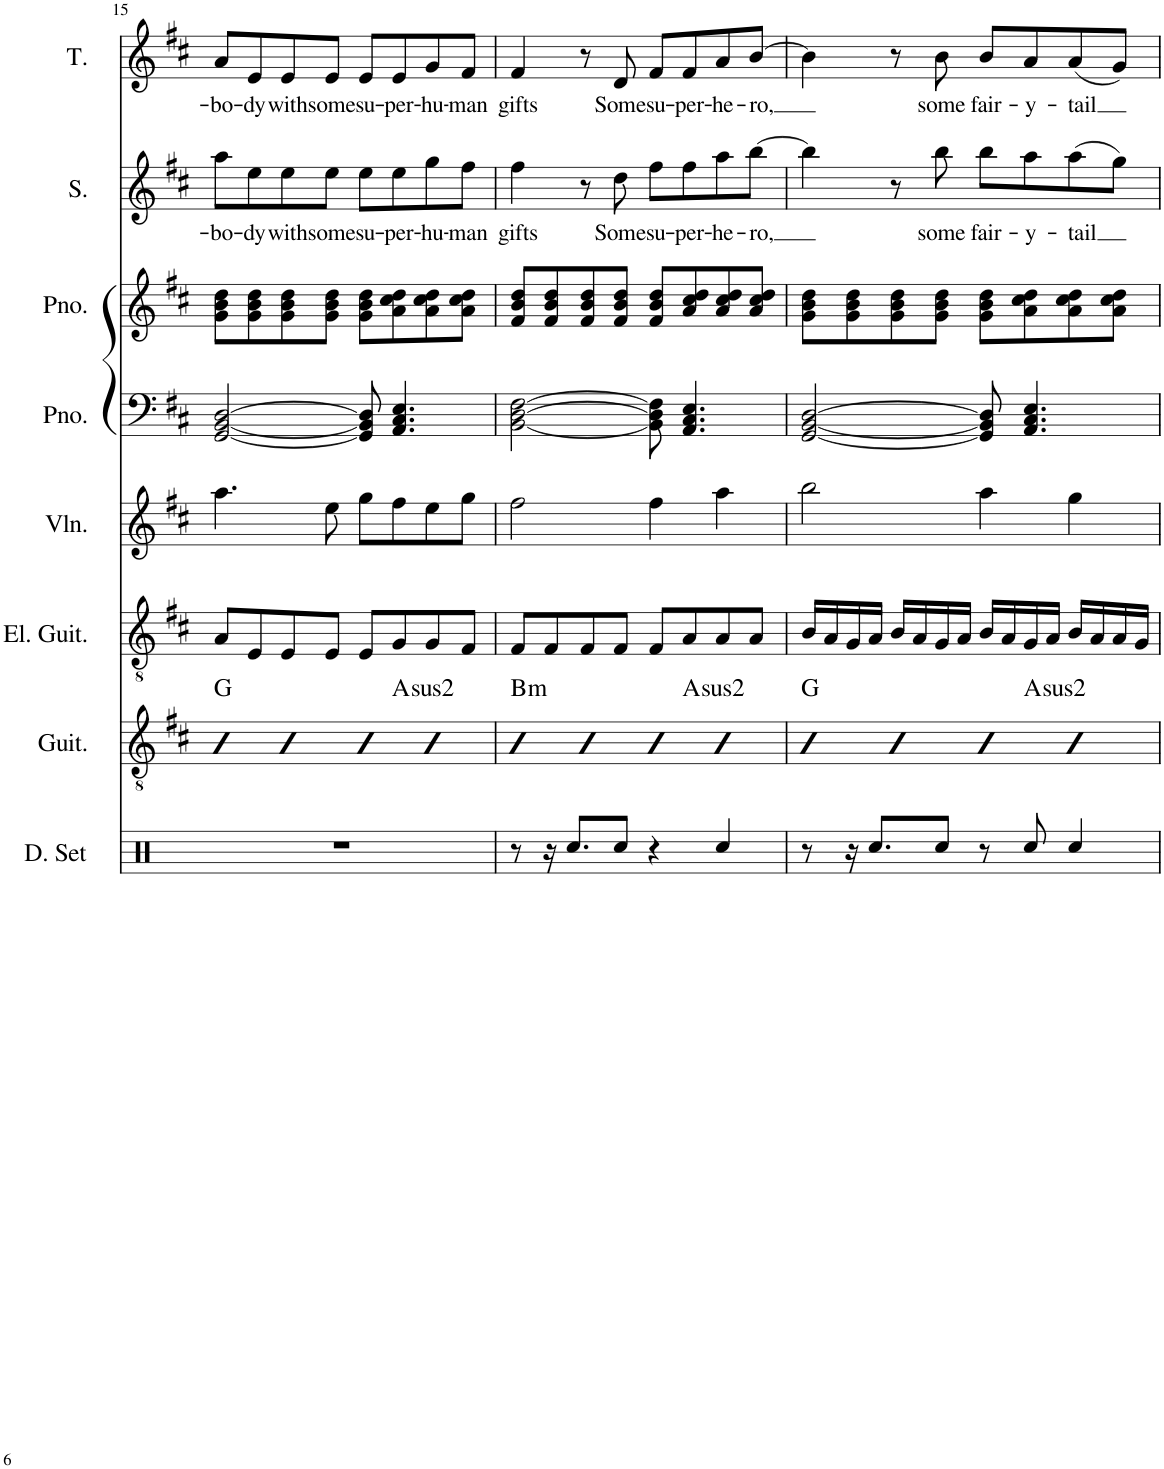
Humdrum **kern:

**kern	**kern	**harte	**kern	**kern	**kern	**kern	**kern	**text	**kern	**text
*part8	*part7	*part7	*part6	*part5	*part4	*part3	*part2	*part2	*part1	*part1
*staff8	*staff7	*	*staff6	*staff5	*staff4	*staff3	*staff2	*staff2	*staff1	*staff1
*I"Drumset	*I"Acoustic Guitar	*	*I"Electric Guitar	*I"Violin	*I"53Piano	*I"Piano	*I"Soprano	*	*I"Tenor	*
*I'D. Set	*I'Guit.	*	*I'El. Guit.	*I'Vln.	*I'Pno.	*I'Pno.	*I'S.	*	*I'T.	*
!!LO:PB:g=z
*clefX	*clefGv2	*	*clefGv2	*clefG2	*clefF4	*clefX	*clefG2	*	*clefG2	*
*k[]	*k[f#c#]	*	*k[f#c#]	*k[f#c#]	*k[f#c#]	*k[f#c#]	*k[f#c#]	*	*k[f#c#]	*
*M4/4	*M4/4	*	*M4/4	*M4/4	*M4/4	*M4/4	*M4/4	*	*M4/4	*
=15	=15	=15	=15	=15	=15	=15	=15	=15	=15	=15
!	!	!	!	!	!	!	!	!LO:LY:b	!	!LO:LY:b
*	*^	*	*	*	*	*	*	*	*	*
1r	4B	2ryy	G:maj	8A/L	4.aa\	[2GG/ [2BB/ [2D/	8g\ 8b\ 8dd\L	8aa\L	-bo-	8a/L	-bo-
!	!	!	!	!	!	!	!	!	!LO:LY:b	!	!LO:LY:b
.	.	.	.	8E/	.	.	8g\ 8b\ 8dd\	8ee\	-dy	8e/	-dy
!	!	!	!	!	!	!	!	!	!LO:LY:b	!	!LO:LY:b
.	4B	.	.	8E/	.	.	8g\ 8b\ 8dd\	8ee\	with	8e/	with
!	!	!	!	!	!	!	!	!	!LO:LY:b	!	!LO:LY:b
.	.	.	.	8E/J	8ee\	.	8g\ 8b\ 8dd\J	8ee\J	some	8e/J	some
!	!	!	!	!	!	!	!	!	!LO:LY:b	!	!LO:LY:b
.	4B	8ryy	.	8E/L	8gg\L	8GG/] 8BB/] 8D/]	8g\ 8b\ 8dd\L	8ee\L	su-	8e/L	su-
!	!	!	!LO:H:kt=2	!	!	!	!	!	!LO:LY:b	!	!LO:LY:b
.	.	4.ryy	A:(1,2,5)	8G/	8ff#\	4.AA/ 4.C#/ 4.E/	8a\ 8cc#\ 8dd\	8ee\	-per-	8e/	-per-
!	!	!	!	!	!	!	!	!	!LO:LY:b	!	!LO:LY:b
.	4B	.	.	8G/	8ee\	.	8a\ 8cc#\ 8dd\	8gg\	-hu-	8g/	-hu-
!	!	!	!	!	!	!	!	!	!LO:LY:b	!	!LO:LY:b
.	.	.	.	8F#/J	8gg\J	.	8a\ 8cc#\ 8dd\J	8ff#\J	-man	8f#/J	-man
=16	=16	=16	=16	=16	=16	=16	=16	=16	=16	=16	=16
!	!	!	!LO:H:kt=m	!	!	!	!	!	!LO:LY:b	!	!LO:LY:b
8r	4B	2ryy	B:min	8F#/L	2ff#\	[2BB\ [2D\ [2F#\	8f#/ 8b/ 8dd/L	4ff#\	gifts	4f#/	gifts
16r	.	.	.	8F#/	.	.	8f#/ 8b/ 8dd/	.	.	.	.
8.Rcc/L	.	.	.	.	.	.	.	.	.	.	.
.	4B	.	.	8F#/	.	.	8f#/ 8b/ 8dd/	8r	.	8r	.
!	!	!	!	!	!	!	!	!	!LO:LY:b	!	!LO:LY:b
8Rcc/J	.	.	.	8F#/J	.	.	8f#/ 8b/ 8dd/J	8dd\	Some	8d/	Some
!	!	!	!	!	!	!	!	!	!LO:LY:b	!	!LO:LY:b
4r	4B	8ryy	.	8F#/L	4ff#\	8BB\] 8D\] 8F#\]	8f#/ 8b/ 8dd/L	8ff#\L	su-	8f#/L	su-
!	!	!	!LO:H:kt=2	!	!	!	!	!	!LO:LY:b	!	!LO:LY:b
.	.	4.ryy	A:(1,2,5)	8A/	.	4.AA/ 4.C#/ 4.E/	8a/ 8cc#/ 8dd/	8ff#\	-per-	8f#/	-per-
!	!	!	!	!	!	!	!	!	!LO:LY:b	!	!LO:LY:b
4Rcc/	4B	.	.	8A/	4aa\	.	8a/ 8cc#/ 8dd/	8aa\	-he-	8a/	-he-
!	!	!	!	!	!	!	!	!	!LO:LY:b	!	!LO:LY:b
.	.	.	.	8A/J	.	.	8a/ 8cc#/ 8dd/J	[8bb\J	-ro,	[8b/J	-ro,
=17	=17	=17	=17	=17	=17	=17	=17	=17	=17	=17	=17
8r	4B	2ryy	G:maj	16B/LL	2bb\	[2GG/ [2BB/ [2D/	8g\ 8b\ 8dd\L	4bb\]	.	4b\]	.
.	.	.	.	16A/	.	.	.	.	.	.	.
16r	.	.	.	16G/	.	.	8g\ 8b\ 8dd\	.	.	.	.
8.Rcc/L	.	.	.	16A/JJ	.	.	.	.	.	.	.
.	4B	.	.	16B/LL	.	.	8g\ 8b\ 8dd\	8r	.	8r	.
.	.	.	.	16A/	.	.	.	.	.	.	.
!	!	!	!	!	!	!	!	!	!LO:LY:b	!	!LO:LY:b
8Rcc/J	.	.	.	16G/	.	.	8g\ 8b\ 8dd\J	8bb\	some	8b\	some
.	.	.	.	16A/JJ	.	.	.	.	.	.	.
!	!	!	!	!	!	!	!	!	!LO:LY:b	!	!LO:LY:b
8r	4B	8ryy	.	16B/LL	4aa\	8GG/] 8BB/] 8D/]	8g\ 8b\ 8dd\L	8bb\L	fair-	8b/L	fair-
.	.	.	.	16A/	.	.	.	.	.	.	.
!	!	!	!LO:H:kt=2	!	!	!	!	!	!LO:LY:b	!	!LO:LY:b
8Rcc/	.	4.ryy	A:(1,2,5)	16G/	.	4.AA/ 4.C#/ 4.E/	8a\ 8cc#\ 8dd\	8aa\	-y-	8a/	-y-
.	.	.	.	16A/JJ	.	.	.	.	.	.	.
!	!	!	!	!	!	!	!	!	!LO:LY:b	!	!LO:LY:b
4Rcc/	4B	.	.	16B/LL	4gg\	.	8a\ 8cc#\ 8dd\	(8aa\	-tail	(8a/	-tail
.	.	.	.	16A/	.	.	.	.	.	.	.
.	.	.	.	16A/	.	.	8a\ 8cc#\ 8dd\J	8gg\J)	.	8g/J)	.
.	.	.	.	16G/JJ	.	.	.	.	.	.	.
*	*v	*v	*	*	*	*	*	*	*	*	*
=	=	=	=	=	=	=	=	=	=	=
*-	*-	*-	*-	*-	*-	*-	*-	*-	*-	*-
